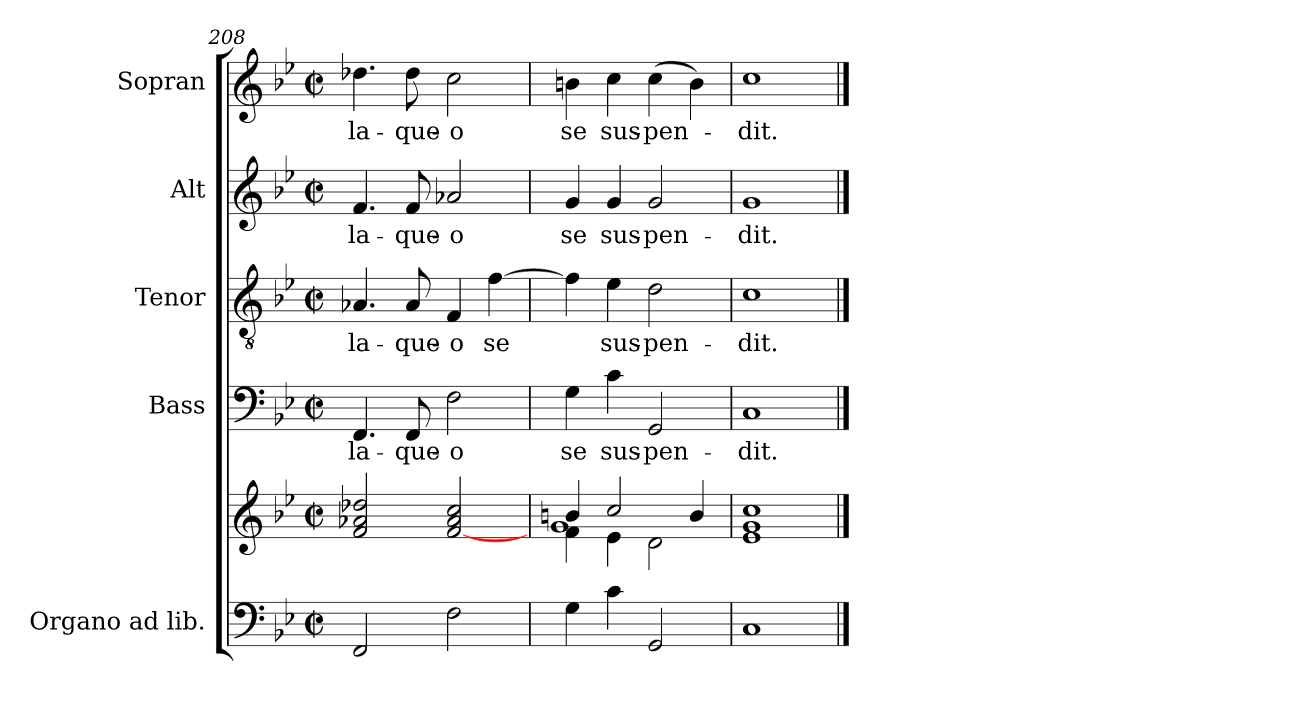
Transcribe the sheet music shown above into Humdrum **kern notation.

**kern	**kern	**kern	**text	**kern	**text	**kern	**text	**kern	**text
*part5	*part5	*part4	*part4	*part3	*part3	*part2	*part2	*part1	*part1
*staff6	*staff5	*staff4	*staff4	*staff3	*staff3	*staff2	*staff2	*staff1	*staff1
*I"Organo ad lib.	*	*I"Bass	*	*I"Tenor	*	*I"Alt	*	*I"Sopran	*
*	*	*I'B.	*	*I'T.	*	*I'A.	*	*I'S.	*
*clefF4	*clefG2	*clefF4	*	*clefGv2	*	*clefG2	*	*clefG2	*
*k[b-e-]	*k[b-e-]	*k[b-e-]	*	*k[b-e-]	*	*k[b-e-]	*	*k[b-e-]	*
*B-:	*B-:	*B-:	*	*B-:	*	*B-:	*	*B-:	*
*M2/2	*M2/2	*M2/2	*	*M2/2	*	*M2/2	*	*M2/2	*
*met(c|)	*met(c|)	*met(c|)	*	*met(c|)	*	*met(c|)	*	*met(c|)	*
=208	=208	=208	=208	=208	=208	=208	=208	=208	=208
!	!	!	!LO:LY:b	!	!LO:LY:b	!	!LO:LY:b	!	!LO:LY:b
2FF/	2f/ 2a-X/ 2dd-X/	4.FF/	la-	4.A-X/	la-	4.f/	la-	4.dd-X\	la-
!	!	!	!LO:LY:b	!	!LO:LY:b	!	!LO:LY:b	!	!LO:LY:b
.	.	8FF/	-que-	8A-/	-que-	8f/	-que-	8dd-\	-que-
!	!	!	!LO:LY:b	!	!LO:LY:b	!	!LO:LY:b	!	!LO:LY:b
2F\	[<2f/ 2a-/ 2cc/	2F\	-o	4F/	-o	2a-X/	-o	2cc\	-o
!	!	!	!	!	!LO:LY:b	!	!	!	!
.	.	.	.	[4f\	se	.	.	.	.
=209	=209	=209	=209	=209	=209	=209	=209	=209	=209
*	*^	*	*	*	*	*	*	*	*
*	*	*^	*	*	*	*	*	*	*	*
!	!	!	!	!	!LO:LY:b	!	!	!	!LO:LY:b	!	!LO:LY:b
4G\	4bn/	4f\	1g	4G\	se	4f\]	.	4g/	se	4bn\	se
!	!	!	!	!	!LO:LY:b	!	!LO:LY:b	!	!LO:LY:b	!	!LO:LY:b
4c\	2cc/	4e-\	.	4c\	sus-	4e-\	sus-	4g/	sus-	4cc\	sus-
!	!	!	!	!	!LO:LY:b	!	!LO:LY:b	!	!LO:LY:b	!	!LO:LY:b
2GG/	.	2d\	.	2GG/	-pen-	2d\	-pen-	2g/	-pen-	(>4cc\	-pen-
.	4b/	.	.	.	.	.	.	.	.	4b\)	.
*	*v	*v	*v	*	*	*	*	*	*	*	*
=210	=210	=210	=210	=210	=210	=210	=210	=210	=210
!	!	!	!LO:LY:b	!	!LO:LY:b	!	!LO:LY:b	!	!LO:LY:b
1C	1e- 1g 1cc	1C	-dit.	1c	-dit.	1g	-dit.	1cc	-dit.
==	==	==	==	==	==	==	==	==	==
*-	*-	*-	*-	*-	*-	*-	*-	*-	*-
